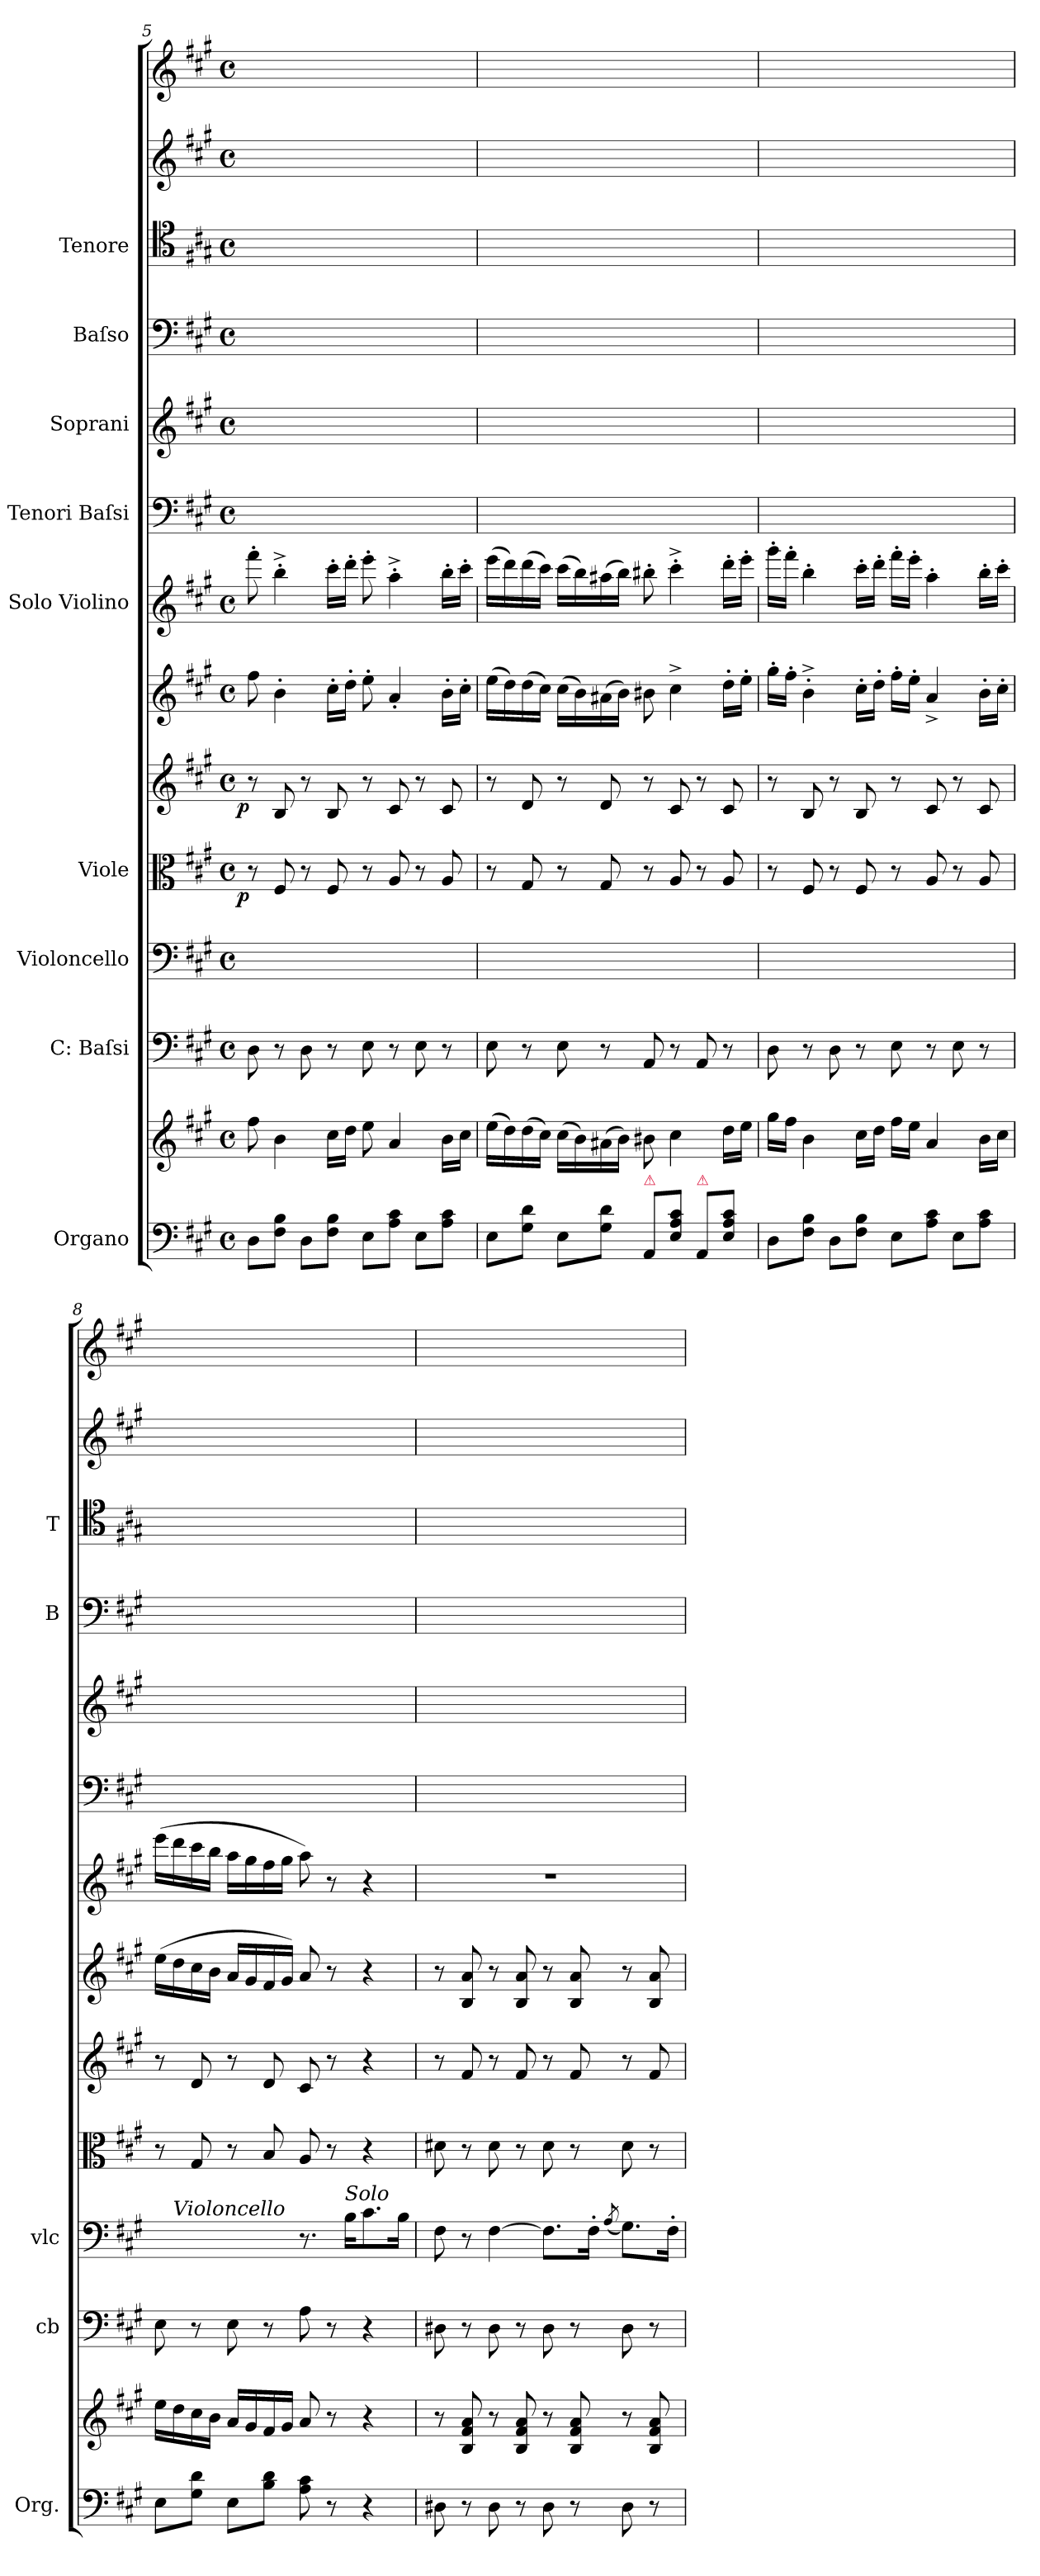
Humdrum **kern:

**kern	**kern	**kern	**kern	**kern	**dynam	**kern	**dynam	**kern	**kern	**kern	**kern	**kern	**kern	**kern	**kern
*part13	*part13	*part12	*part11	*part10	*part10	*part9	*part9	*part8	*part7	*part6	*part5	*part4	*part3	*part2	*part1
*staff14	*staff13	*staff12	*staff11	*staff10	*staff10	*staff9	*staff9	*staff8	*staff7	*staff6	*staff5	*staff4	*staff3	*staff2	*staff1
*I"Organo	*	*I"C: Baſsi	*I"Violoncello	*I"Viole	*	*	*	*	*I"Solo Violino	*I"Tenori Baſsi	*I"Soprani	*I"Baſso	*I"Tenore	*	*
*I'Org.	*	*I'cb	*I'vlc	*	*	*	*	*	*	*	*	*I'B	*I'T	*	*
*clefF4	*clefG2	*clefF4	*clefF4	*clefC3	*	*clefG2	*	*clefG2	*clefG2	*clefF4	*clefG2	*clefF4	*clefC4	*clefG2	*clefG2
*k[f#c#g#]	*k[f#c#g#]	*k[f#c#g#]	*k[f#c#g#]	*k[f#c#g#]	*	*k[f#c#g#]	*	*k[f#c#g#]	*k[f#c#g#]	*k[f#c#g#]	*k[f#c#g#]	*k[f#c#g#]	*k[f#c#g#]	*k[f#c#g#]	*k[f#c#g#]
*M4/4	*M4/4	*M4/4	*M4/4	*M4/4	*	*M4/4	*	*M4/4	*M4/4	*M4/4	*M4/4	*M4/4	*M4/4	*M4/4	*M4/4
*met(c)	*met(c)	*met(c)	*met(c)	*met(c)	*	*met(c)	*	*met(c)	*met(c)	*met(c)	*met(c)	*met(c)	*met(c)	*met(c)	*met(c)
=5	=5	=5	=5	=5	=5	=5	=5	=5	=5	=5	=5	=5	=5	=5	=5
!	!	!	!	!	!LO:DY:rj	!	!LO:DY:rj	!	!	!	!	!	!	!	!
8D\L	8ff#\	8D\	1ryy	8r	p	8r	p	8ff#\	8fff#'\	1ryy	1ryy	1ryy	1ryy	1ryy	1ryy
8F#\ 8B\J	4b\	8r	.	8F#/	.	8B/	.	4b'\	4bb'^<\	.	.	.	.	.	.
8D\L	.	8D\	.	8r	.	8r	.	.	.	.	.	.	.	.	.
8F#\ 8B\J	16cc#\LL	8r	.	8F#/	.	8B/	.	16cc#'\LL	16ccc#'\LL	.	.	.	.	.	.
.	16dd\JJ	.	.	.	.	.	.	16dd'\JJ	16ddd'\JJ	.	.	.	.	.	.
8E\L	8ee\	8E\	.	8r	.	8r	.	8ee'\	8eee'\	.	.	.	.	.	.
8A\ 8c#\J	4a/	8r	.	8A/	.	8c#/	.	4a'/	4aa'^<\	.	.	.	.	.	.
8E\L	.	8E\	.	8r	.	8r	.	.	.	.	.	.	.	.	.
8A\ 8c#\J	16b\LL	8r	.	8A/	.	8c#/	.	16b'\LL	16bb'\LL	.	.	.	.	.	.
.	16cc#\JJ	.	.	.	.	.	.	16cc#'\JJ	16ccc#'\JJ	.	.	.	.	.	.
=6	=6	=6	=6	=6	=6	=6	=6	=6	=6	=6	=6	=6	=6	=6	=6
8E\L	(16ee\LL	8E\	1ryy	8r	.	8r	.	(16ee\LL	(16eee\LL	1ryy	1ryy	1ryy	1ryy	1ryy	1ryy
.	16dd\)	.	.	.	.	.	.	16dd\)	16ddd\)	.	.	.	.	.	.
8G#\ 8d\J	(16dd\	8r	.	8G#/	.	8d/	.	(16dd\	(16ddd\	.	.	.	.	.	.
.	16cc#\JJ)	.	.	.	.	.	.	16cc#\JJ)	16ccc#\JJ)	.	.	.	.	.	.
8E\L	(16cc#\LL	8E\	.	8r	.	8r	.	(16cc#\LL	(16ccc#\LL	.	.	.	.	.	.
.	16b\)	.	.	.	.	.	.	16b\)	16bb\)	.	.	.	.	.	.
8G#\ 8d\J	(16a#X\	8r	.	8G#/	.	8d/	.	(16a#X\	(16aa#X\	.	.	.	.	.	.
.	16b\JJ)	.	.	.	.	.	.	16b\JJ)	16bb\JJ)	.	.	.	.	.	.
!LO:TX:a:color=crimson:t=⚠	!	!	!	!	!	!	!	!	!	!	!	!	!	!	!
8AA/L	8b#X\	8AA/	.	8r	.	8r	.	8b#X\	8bb#X'\	.	.	.	.	.	.
8E\ 8A\ 8c#\J	4cc#\	8r	.	8A/	.	8c#/	.	4cc#^<\	4ccc#'^<\	.	.	.	.	.	.
!LO:TX:a:color=crimson:t=⚠	!	!	!	!	!	!	!	!	!	!	!	!	!	!	!
8AA/L	.	8AA/	.	8r	.	8r	.	.	.	.	.	.	.	.	.
8E\ 8A\ 8c#\J	16dd\LL	8r	.	8A/	.	8c#/	.	16dd'\LL	16ddd'\LL	.	.	.	.	.	.
.	16ee\JJ	.	.	.	.	.	.	16ee'\JJ	16eee'\JJ	.	.	.	.	.	.
=7	=7	=7	=7	=7	=7	=7	=7	=7	=7	=7	=7	=7	=7	=7	=7
8D\L	16gg#\LL	8D\	1ryy	8r	.	8r	.	16gg#'\LL	16ggg#'\LL	1ryy	1ryy	1ryy	1ryy	1ryy	1ryy
.	16ff#\JJ	.	.	.	.	.	.	16ff#'\JJ	16fff#'\JJ	.	.	.	.	.	.
8F#\ 8B\J	4b\	8r	.	8F#/	.	8B/	.	4b'^\	4bb'\	.	.	.	.	.	.
8D\L	.	8D\	.	8r	.	8r	.	.	.	.	.	.	.	.	.
8F#\ 8B\J	16cc#\LL	8r	.	8F#/	.	8B/	.	16cc#'\LL	16ccc#'\LL	.	.	.	.	.	.
.	16dd\JJ	.	.	.	.	.	.	16dd'\JJ	16ddd'\JJ	.	.	.	.	.	.
8E\L	16ff#\LL	8E\	.	8r	.	8r	.	16ff#'\LL	16fff#'\LL	.	.	.	.	.	.
.	16ee\JJ	.	.	.	.	.	.	16ee'\JJ	16eee'\JJ	.	.	.	.	.	.
8A\ 8c#\J	4a/	8r	.	8A/	.	8c#/	.	4a^>/	4aa'\	.	.	.	.	.	.
8E\L	.	8E\	.	8r	.	8r	.	.	.	.	.	.	.	.	.
8A\ 8c#\J	16b\LL	8r	.	8A/	.	8c#/	.	16b'\LL	16bb'\LL	.	.	.	.	.	.
.	16cc#\JJ	.	.	.	.	.	.	16cc#'\JJ	16ccc#'\JJ	.	.	.	.	.	.
=8	=8	=8	=8	=8	=8	=8	=8	=8	=8	=8	=8	=8	=8	=8	=8
*	*	*	*^	*	*	*	*	*	*	*	*	*	*	*	*
8E\L	16ee\LL	8E\	2ryy	16ryy	8r	.	8r	.	(16ee\LL	(16eee\LL	1ryy	1ryy	1ryy	1ryy	1ryy	1ryy
!	!	!	!	!LO:TX:a:i:t=Violoncello	!	!	!	!	!	!	!	!	!	!	!	!
.	16dd\	.	.	2...ryy	.	.	.	.	16dd\	16ddd\	.	.	.	.	.	.
8G#\ 8d\J	16cc#\	8r	.	.	8G#/	.	8d/	.	16cc#\	16ccc#\	.	.	.	.	.	.
.	16b\JJ	.	.	.	.	.	.	.	16b\JJ	16bb\JJ	.	.	.	.	.	.
8E\L	16a/LL	8E\	.	.	8r	.	8r	.	16a/LL	16aa\LL	.	.	.	.	.	.
.	16g#/	.	.	.	.	.	.	.	16g#/	16gg#\	.	.	.	.	.	.
8B\ 8d\J	16f#/	8r	.	.	8B/	.	8d/	.	16f#/	16ff#\	.	.	.	.	.	.
.	16g#/JJ	.	.	.	.	.	.	.	16g#/JJ)	16gg#\JJ	.	.	.	.	.	.
8A\ 8c#\	8a/	8A\	8.r	.	8A/	.	8c#/	.	8a/	8aa\)	.	.	.	.	.	.
8r	8r	8r	.	.	8r	.	8r	.	8r	8r	.	.	.	.	.	.
!	!	!	!LO:TX:a:i:t=Solo	!	!	!	!	!	!	!	!	!	!	!	!	!
.	.	.	16B\KL	.	.	.	.	.	.	.	.	.	.	.	.	.
4r	4r	4r	8.c#\	.	4r	.	4r	.	4r	4r	.	.	.	.	.	.
.	.	.	16B\Jk	.	.	.	.	.	.	.	.	.	.	.	.	.
*	*	*	*v	*v	*	*	*	*	*	*	*	*	*	*	*	*
=9	=9	=9	=9	=9	=9	=9	=9	=9	=9	=9	=9	=9	=9	=9	=9
8D#X\	8r	8D#X\	8F#\	8d#X\	.	8r	.	8r	1r	1ryy	1ryy	1ryy	1ryy	1ryy	1ryy
8r	8B/ 8f#/ 8a/	8r	8r	8r	.	8f#/	.	8B/ 8a/	.	.	.	.	.	.	.
8D#\	8r	8D#\	[4F#\	8d#\	.	8r	.	8r	.	.	.	.	.	.	.
8r	8B/ 8f#/ 8a/	8r	.	8r	.	8f#/	.	8B/ 8a/	.	.	.	.	.	.	.
8D#\	8r	8D#\	8.F#\L]	8d#\	.	8r	.	8r	.	.	.	.	.	.	.
8r	8B/ 8f#/ 8a/	8r	.	8r	.	8f#/	.	8B/ 8a/	.	.	.	.	.	.	.
.	.	.	16F#'\Jk	.	.	.	.	.	.	.	.	.	.	.	.
.	.	.	(8qA/	.	.	.	.	.	.	.	.	.	.	.	.
8D#\	8r	8D#\	8.G#\L)	8d#\	.	8r	.	8r	.	.	.	.	.	.	.
8r	8B/ 8f#/ 8a/	8r	.	8r	.	8f#/	.	8B/ 8a/	.	.	.	.	.	.	.
.	.	.	16F#'\Jk	.	.	.	.	.	.	.	.	.	.	.	.
=	=	=	=	=	=	=	=	=	=	=	=	=	=	=	=
*-	*-	*-	*-	*-	*-	*-	*-	*-	*-	*-	*-	*-	*-	*-	*-
